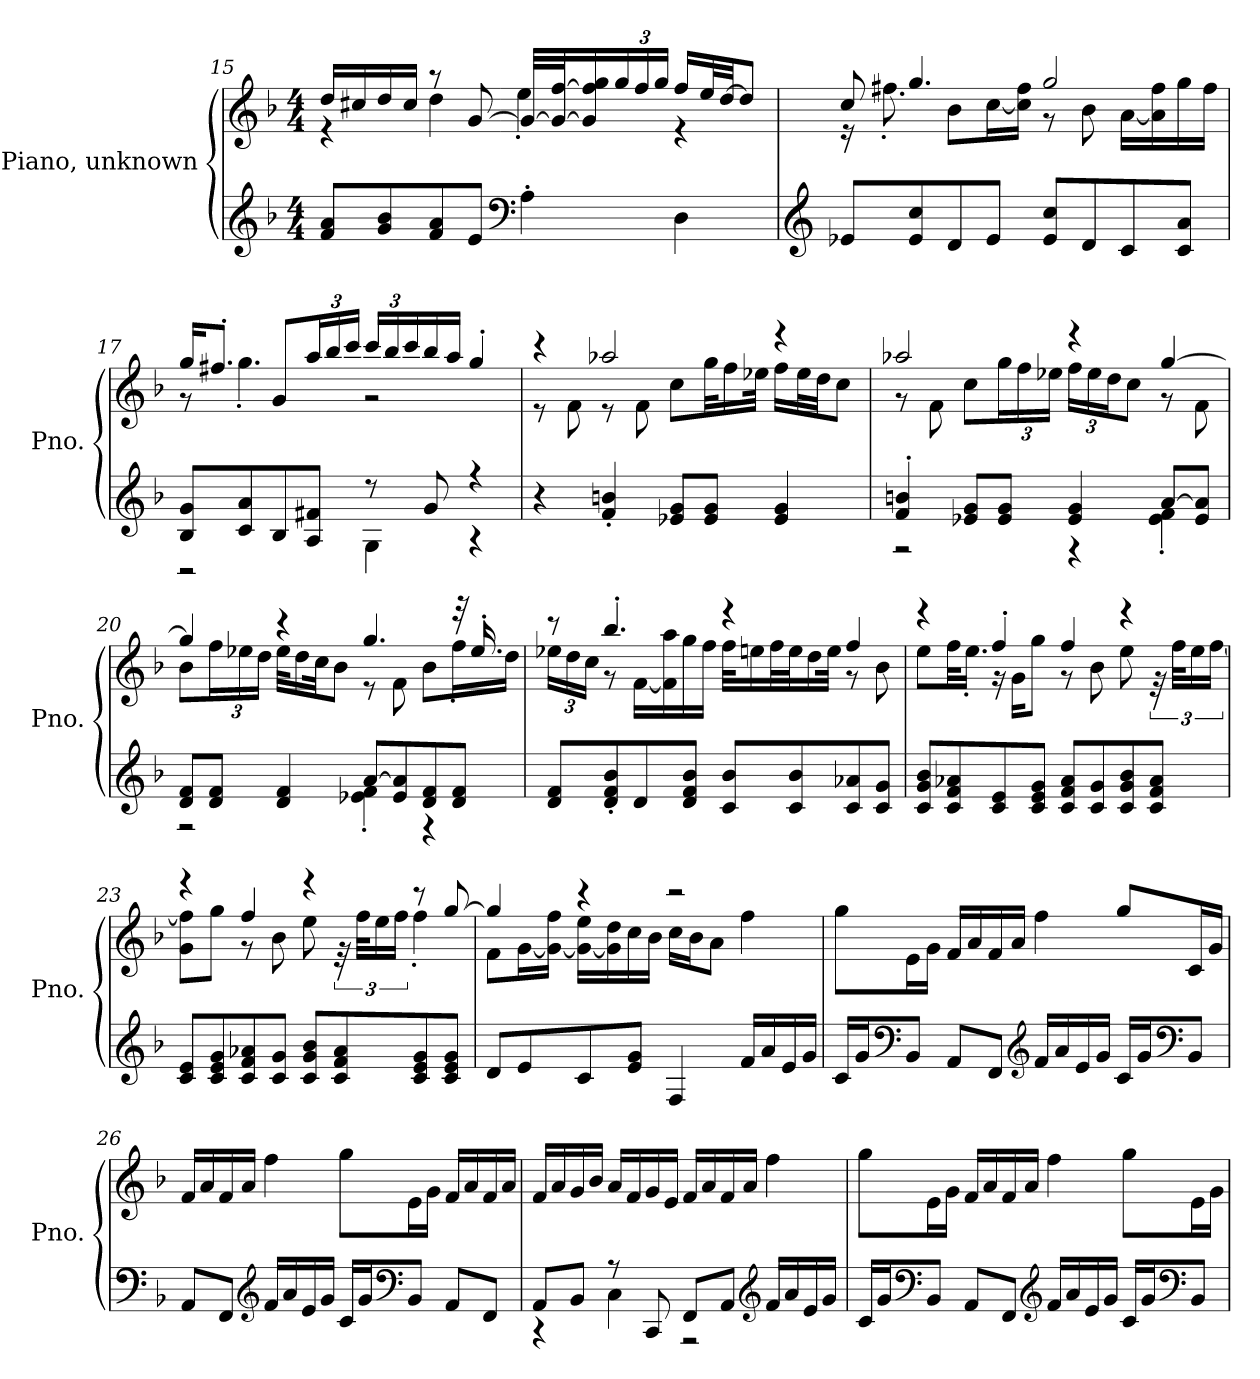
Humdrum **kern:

**kern	**kern
*part1	*part1
*staff2	*staff1
*I"Piano, unknown	*
*I'Pno.	*
*clefG2	*clefG2
*k[b-]	*k[b-]
*M4/4	*M4/4
=15	=15
*	*^
8f/ 8a/L	16dd/LL	4r
.	16cc#X/	.
8g/ 8b-/	16dd/	.
.	16cc#/JJ	.
8f/ 8a/	8r	4dd\
8e/J	[8g/	.
*clefF4	*	*
4A'\	32g/LLL_	4ee'\
.	32g/_ [32ff/J	.
.	16g/] 16ff/] 16gg/	.
*	*Xbrackettup	*
.	24gg/	.
.	24ff/	.
.	24gg/JJ	.
4D\	16ff/LL	4r
.	32ee/L	.
.	[32dd/JJ	.
.	8dd/J]	.
!!LO:LB:g=z	!!
=16	=16	=16
*clefG2	*	*
8e-X/L	8cc/	16r
.	.	8.ff#X'\
8e-/ 8cc/	4.gg/	.
8d/	.	8b-\L
8e-/J	.	[16cc\L
.	.	16cc\] 16ff#\JJ
8e-/ 8cc/L	2gg/	8r
8d/	.	8b-\
8c/	.	[16a\LL
.	.	16a\] 16ff#\
8c/ 8a/J	.	16gg\
.	.	16ff#\JJ
=17	=17	=17
*^	*	*
8B-/ 8g/L	2r	16gg/KL	8r
.	.	8.ff#X'/J	.
8c/ 8a/	.	.	4.gg'\
8B-/	.	8g/L	.
8A/ 8f#X/J	.	24aa/L	.
.	.	24bb-/	.
.	.	24ccc/JJ	.
8r	4G\	24ccc/LL	2r
.	.	24bb-/	.
.	.	24ccc/	.
8g/	.	16bb-/	.
.	.	16aa/JJ	.
4r	4r	4gg'/	.
*v	*v	*	*
!!LO:LB:g=z	!!
=18	=18	=18
4r	4r	8r
.	.	8f\
4f/' 4bn/'	2aa-X/	8r
.	.	8f\
8e-X/ 8g/L	.	8cc\L
8e-/ 8g/J	.	32gg\KL
.	.	16ff\
.	.	32ee-X\JJk
4e-/ 4g/	4r	16ff\LL
.	.	32ee-\L
.	.	32dd\JJ
.	.	8cc\J
=19	=19	=19
*^	*	*
4f/' 4bn/'	2r	2aa-X/	8r
.	.	.	8f\
8e-X/ 8g/L	.	.	8cc\L
8e-/ 8g/J	.	.	24gg\L
.	.	.	24ff\
.	.	.	24ee-X\JJ
4e-/ 4g/	4r	4r	24ff\LL
.	.	.	24ee-\
.	.	.	24dd\J
.	.	.	8cc\J
[8a/L	4e-\' 4f\'	[4gg/	8r
8e-/ 8a/]J	.	.	8f\
=20	=20	=20	=20
8d/ 8f/L	2r	4gg/]	8b-\L
8d/ 8f/J	.	.	24ff\L
.	.	.	24ee-X\
.	.	.	24dd\JJ
4d/ 4f/	.	4r	32ee-\KLL
.	.	.	16dd\
.	.	.	32cc\JK
.	.	.	8b-\J
[8a/L	4e-X\' 4f\'	4.gg/	8r
8e-/ 8a/]	.	.	8f\
8d/ 8f/	4r	.	8b-\L
8d/ 8f/J	.	32r	16ff'\L
.	.	16.ee-'/	.
.	.	.	16dd\JJ
*v	*v	*	*
!!LO:LB:g=z	!!
=21	=21	=21
8d/ 8f/L	8r	24ee-X\LL
.	.	24dd\
.	.	24cc\JJ
8d/' 8f/' 8b-/'	4.bb-'/	8r
8d/	.	[16f\LL
.	.	16f\] 16aa\
8d/ 8f/ 8b-/J	.	16gg\
.	.	16ff\JJ
8c/ 8b-/L	4r	32ff\KLL
.	.	16een\
.	.	32ff\L
8c/ 8b-/	.	32ee\J
.	.	16dd\
.	.	32ee\JJk
8c/ 8a-X/	4ff/	8r
8c/ 8g/J	.	8b-\
=22	=22	=22
8c/ 8g/ 8b-/L	4r	8ee\L
8c/ 8f/ 8a-X/	.	32ff\KL
.	.	16.ee'\JJ
8c/ 8e/	4ff'/	16r
.	.	16g\KL
8c/ 8e/ 8g/J	.	8gg\J
8c/ 8f/ 8a-/L	4ff/	8r
8c/ 8g/	.	8b-\
8c/ 8g/ 8b-/	4r	8ee\
*	*	*brackettup
8c/ 8f/ 8a-/J	.	48r
.	.	48ff\KLL
.	.	24ee\
.	.	[24ff\JJ
!!LO:LB:g=z	!!
=23	=23	=23
8c/ 8e/L	4r	8g\ 8ff\]L
8c/ 8e/ 8g/	.	8gg\J
8c/ 8f/ 8a-X/	4ff/	8r
8c/ 8g/J	.	8b-\
8c/ 8g/ 8b-/L	4r	8ee\
8c/ 8f/ 8a-/	.	48r
.	.	48ff\KLL
.	.	24ee\
.	.	24ff\JJ
8c/ 8e/ 8g/	8r	4ff'\
8c/ 8e/ 8g/J	[8gg/	.
=24	=24	=24
8d/L	4gg/]	8f\L
8e/	.	[16g\L
.	.	16g\_ 16ff\JJ
8c/	4r	16g\_ 16ee\LL
.	.	16g\] 16dd\
8e/ 8g/J	.	16cc\
.	.	16b-\JJ
4F/	2r	16cc\LL
.	.	16b-\J
.	.	8a\J
16f/LL	.	4ff\
16a/	.	.
16e/	.	.
16g/JJ	.	.
*	*v	*v
!!LO:LB:g=z
=25	=25
16c/LL	8gg\L
16g/J	.
*clefF4	*
8BB-/J	16e\L
.	16g\JJ
8AA/L	16f/LL
.	16a/
8FF/J	16f/
.	16a/JJ
*clefG2	*
16f/LL	4ff\
16a/	.
16e/	.
16g/JJ	.
16c/LL	8gg/L
16g/J	.
*clefF4	*
8BB-/J	16c/L
.	16g/JJ
=26	=26
8AA/L	16f/LL
.	16a/
8FF/J	16f/
.	16a/JJ
*clefG2	*
16f/LL	4ff\
16a/	.
16e/	.
16g/JJ	.
16c/LL	8gg\L
16g/J	.
*clefF4	*
8BB-/J	16e\L
.	16g\JJ
8AA/L	16f/LL
.	16a/
8FF/J	16f/
.	16a/JJ
!!LO:PB:g=z
=27	=27
*^	*
8AA/L	4r	16f/LL
.	.	16a/
8BB-/J	.	16g/
.	.	16b-/JJ
8r	4C\	16a/LL
.	.	16f/
8CC/	.	16g/
.	.	16e/JJ
8FF/L	2r	16f/LL
.	.	16a/
8AA/J	.	16f/
.	.	16a/JJ
*clefG2	*	*
16f/LL	.	4ff\
16a/	.	.
16e/	.	.
16g/JJ	.	.
*v	*v	*
=28	=28
16c/LL	8gg\L
16g/J	.
*clefF4	*
8BB-/J	16e\L
.	16g\JJ
8AA/L	16f/LL
.	16a/
8FF/J	16f/
.	16a/JJ
*clefG2	*
16f/LL	4ff\
16a/	.
16e/	.
16g/JJ	.
16c/LL	8gg\L
16g/J	.
*clefF4	*
8BB-/J	16e\L
.	16g\JJ
=	=
*-	*-
